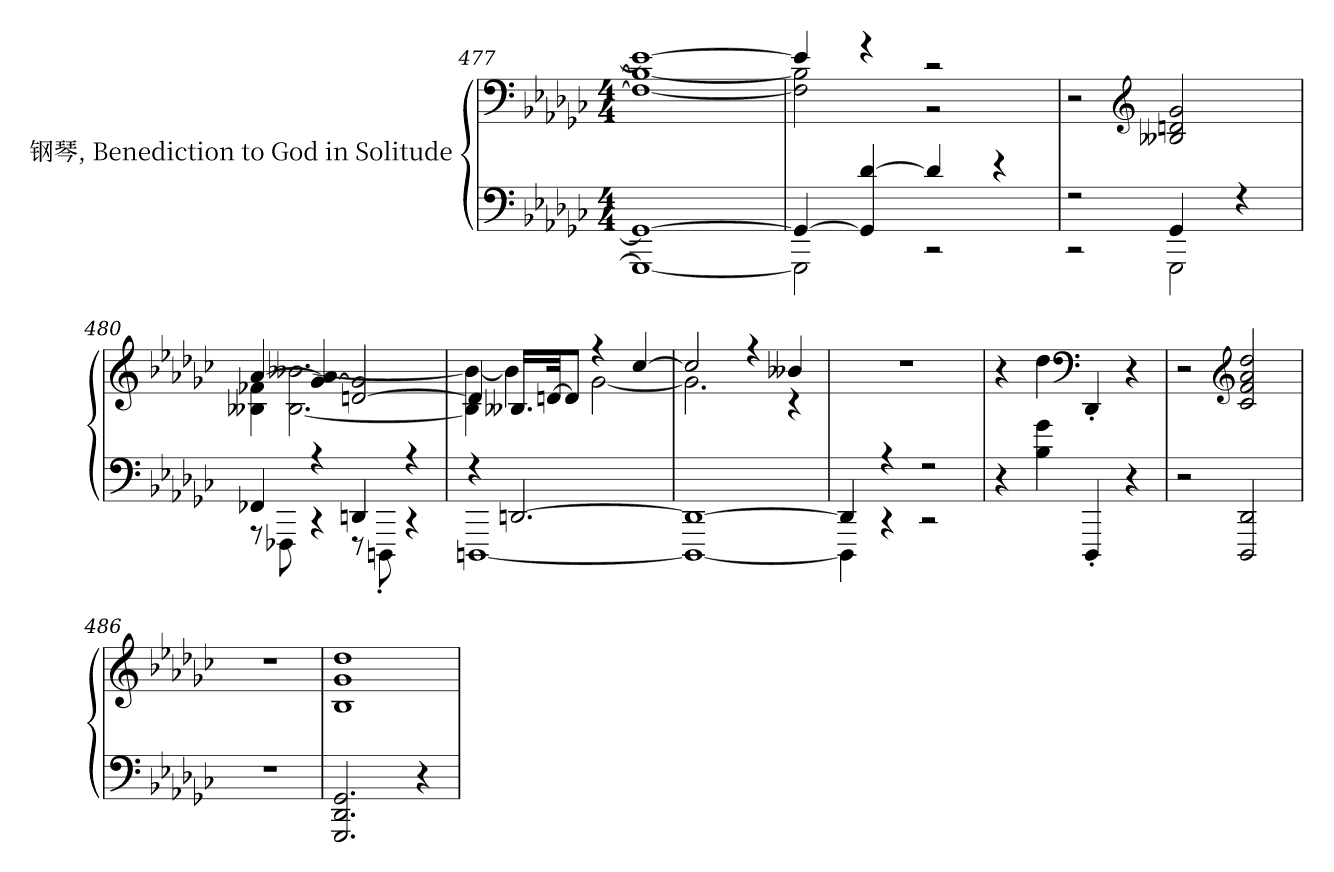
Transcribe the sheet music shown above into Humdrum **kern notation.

**kern	**kern
*part1	*part1
*staff2	*staff1
*I"钢琴, Benediction to God in Solitude	*
*clefF4	*clefF4
*k[b-e-a-d-g-c-]	*k[b-e-a-d-g-c-]
*M4/4	*M4/4
=477	=477
*^	*^
1GG-_	1GGG-_	1e-_	1F-_ 1B-_
=478	=478	=478	=478
4GG-/_	2GGG-\]	4e-/]	2F-\] 2B-\]
4GG-/] [4d-/	.	4r	.
4d-/]	2r	2r	2r
4r	.	.	.
*	*	*v	*v
=479	=479	=479
2r	2r	2r
*	*	*clefG2
4GG-/	2GGG-\	2B--X/ 2dn/ 2g-/
4r	.	.
=480	=480	=480
*	*	*^
4FF-X/	8r	[4a-/	4B--X\ 4f-X\
.	8FFF-X\	.	.
4r	4r	[4g-/ 4a-/]	[2.B--\ [2.b--X\
4DDn/	8r	[2dn/ 2g-/]	.
.	8DDDn'\	.	.
4r	4r	.	.
!!LO:LB:g=z	!!
=481	=481	=481	=481
4r	[1DDDn	4d/]	4B--\] 4b--\_
[2.DDn/	.	16.B--X/LL	4b--\]
.	.	[32dn/JK	.
.	.	8d/J]	.
.	.	4r	[2g-\
.	.	[4cc-/	.
=482	=482	=482	=482
1DD_	1DDD_	2cc-/]	2.g-\]
.	.	4r	.
.	.	4b--X/	4r
*	*	*v	*v
=483	=483	=483
4DD/]	4DDD\]	1r
4r	4r	.
2r	2r	.
*v	*v	*
=484	=484
4r	4r
4B-\ 4g-\	4dd-\
*	*clefF4
4DDD-'/	4DD-'/
4r	4r
=485	=485
2r	2r
*	*clefG2
2DDD-/ 2DD-/	2c-/ 2f/ 2a-/ 2dd-/
=486	=486
1r	1r
=487	=487
2.GGG-/ 2.DD-/ 2.GG-/	1B- 1g- 1dd-
4r	.
=	=
*-	*-
